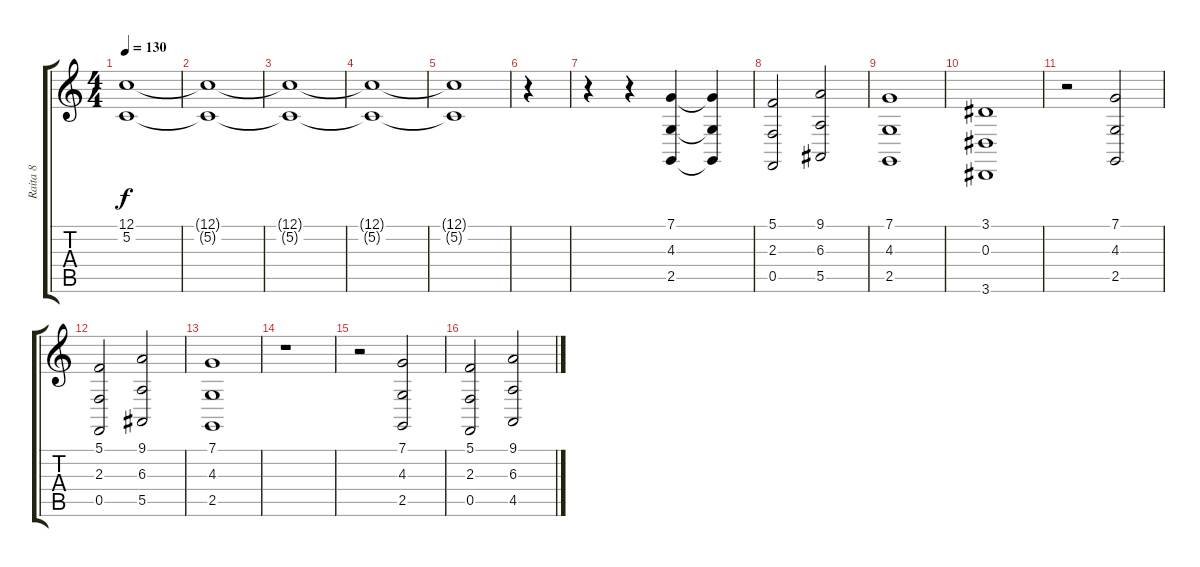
\track ("Raita 8" "Raita 8") {instrument choiraahs}
\staff {score tabs}
\tuning (C4 G3 Eb3 Bb2 F2 C2) {hide}
\ts (4 4)
\tempo 130
\clef g2
\ks c
(12.1{t} 5.2{t}).1{dy f} |
(12.1{t} 5.2{t}).1 |
(12.1{t} 5.2{t}).1 |
(12.1{t} 5.2{t}).1 |
(12.1{t} 5.2{t}).1 |
r.4 |
r.4 r.4 (7.1 4.3 2.5).4 (7.1{t} 4.3{t} 2.5{t}).4 |
(5.1 2.3 0.5).2 (9.1 6.3 5.5).2 |
(7.1 4.3 2.5).1 |
(3.1 0.3 3.6).1 |
r.2 (7.1 4.3 2.5).2 |
(5.1 2.3 0.5).2 (9.1 6.3 5.5).2 |
(7.1 4.3 2.5).1 |
r.1 |
r.2 (7.1 4.3 2.5).2 |
(5.1 2.3 0.5).2 (9.1 6.3 4.5).2
